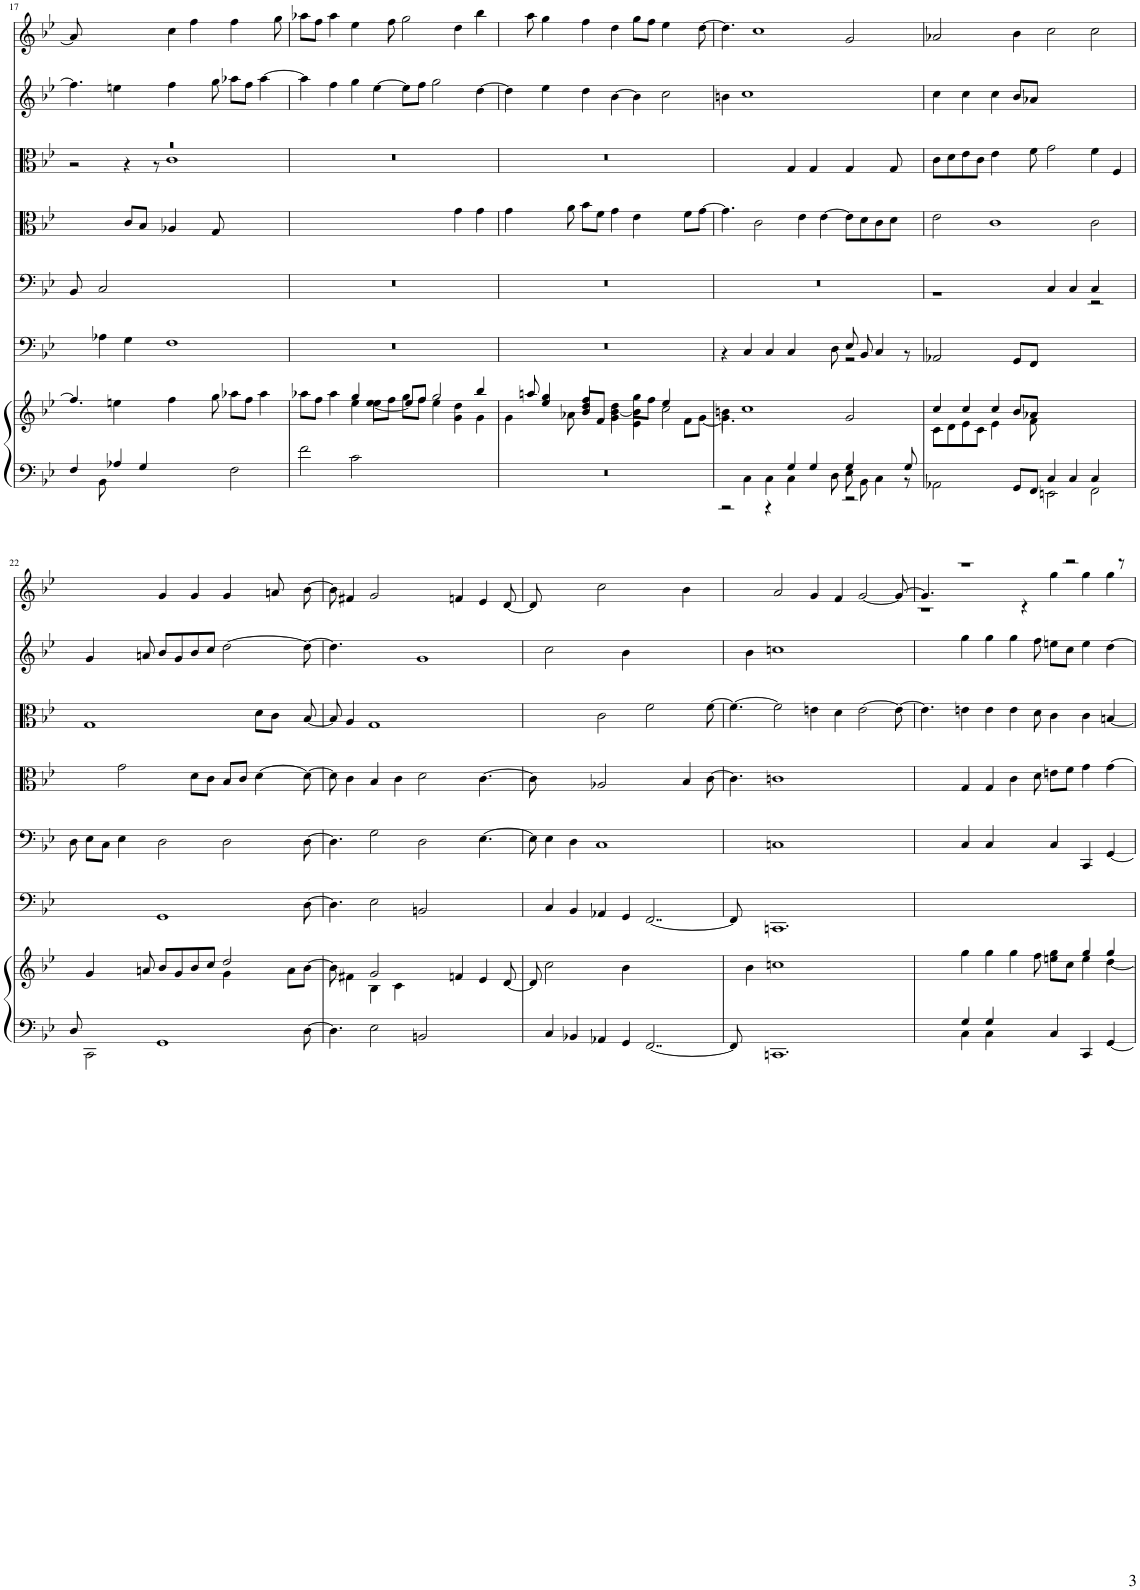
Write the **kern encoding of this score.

**kern	**kern	**kern	**kern	**kern	**kern	**kern	**kern
*part7	*part7	*part6	*part5	*part4	*part3	*part2	*part1
*staff8	*staff7	*staff6	*staff5	*staff4	*staff3	*staff2	*staff1
*I"Piano	*	*I"Voice	*I"Voice	*I"Voice	*I"Voice	*I"Voice	*I"Voice
*I'Pno	*	*I'V	*I'V	*I'V	*I'V	*I'V	*I'V
!!LO:PB:g=z
*clefF4	*clefG2	*clefF4	*clefF4	*clefC3	*clefC3	*clefG2	*clefG2
*k[b-e-]	*k[b-e-]	*k[b-e-]	*k[b-e-]	*k[b-e-]	*k[b-e-]	*k[b-e-]	*k[b-e-]
*M4/2	*M4/2	*M4/2	*M4/2	*M4/2	*M4/2	*M4/2	*M4/2
=17	=17	=17	=17	=17	=17	=17	=17
*	*^	*	*	*	*^	*	*
4F/	2ryy	4.ff/]	4ryy	8BB-/	2ryy	0r	2r	4.ff\]	8a-/]
.	.	.	.	8ryy	.	.	.	.	2ryy
8BB-\	.	.	4A-X\	2C/	.	.	.	.	.
4A-X/	.	4een\	.	.	.	.	.	4een\	.
.	4ryy	.	4G\	.	8c/L	.	4r	.	.
4G/	.	1ryy	.	.	8B-/J	.	.	4ryy	4ryy
.	8ryy	.	8ryy	1ryy	8ryy	.	8r	.	.
2ryy	4ff\	.	1F	.	4A-X/	.	1c	4ff\	4cc\
.	4ryy	.	.	.	4ryy	.	.	4ryy	4ff\
8ryy	8gg\	.	.	.	8G/	.	.	8gg\	8ryy
2F\	8aa-X\L	.	.	.	2ryy	.	.	8aa-X\L	4ff\
.	8ff\J	4.ryy	.	.	.	.	.	8ff\J	.
.	4aa-\	.	.	4ryy	.	.	.	[4aa-\	8ryy
.	.	.	8ryy	.	.	.	8ryy	.	8gg\
*	*	*	*	*	*	*v	*v	*	*
=18	=18	=18	=18	=18	=18	=18	=18	=18
2f\	8aa-X\L	2ryy	0r	0r	1ryy	0r	4aa-\]	8aa-X\L
.	8ff\J	.	.	.	.	.	.	8ff\J
.	4aa-\	.	.	.	.	.	4ff\	4aa-\
2c\	4ee-\	4gg/	.	.	.	.	4gg\	4ee-\
.	[<4ee-\	8ee-\L	.	.	.	.	[>4ee-\	8ryy
.	.	8ff\J	.	.	.	.	.	8ff\
1ryy	8ee-/L]	8gg\L	.	.	2ryy	.	8ee-\L]	2gg\
.	8ff/J	8ff\J	.	.	.	.	8ff\J	.
.	4ee-\	2gg/	.	.	.	.	2gg\	.
.	4g\ 4dd\	.	.	.	4g\	.	.	4dd\
.	4g\	4bb-/	.	.	4g\	.	[4dd\	4bb-\
=19	=19	=19	=19	=19	=19	=19	=19	=19
0r	4g\	2.ryy	0r	0r	4g\	0r	4dd\]	4ryy
.	8aan/	.	.	.	4ryy	.	8ryy	8aa\
.	4ee-/ 4gg/	.	.	.	.	.	4ee-\	4gg\
.	.	.	.	.	8ryy	.	.	.
.	8a-X\	.	.	.	8a\	.	8ryy	8ryy
.	8b-/ 8dd/L	4ff/	.	.	8b-\L	.	4dd\	4ff\
.	8f/J	.	.	.	8f\J	.	.	.
.	4g\ [<4b-\ 4dd\	4ryy	.	.	4g\	.	[>4b-\	4dd\
.	4e-\ 4b-\]	8gg\L	.	.	4e-\	.	4b-\]	8gg\L
.	.	8ff\J	.	.	.	.	.	8ff\J
.	2cc\	4ee-/	.	.	4ryy	.	2cc\	4ee-\
.	.	8f\L	.	.	8f\L	.	.	8ryy
.	.	[8g\J	.	.	[8g\J	.	.	[8dd\
=20	=20	=20	=20	=20	=20	=20	=20	=20
*^	*	*	*^	*	*	*^	*	*
*	*^	*	*	*	*	*	*	*	*	*	*
1ryy	4ryy	2r	4bn\	4.g\]	1ryy	4r	0r	4.g\]	1ryy	2.ryy	4bn\	4.dd\]
.	4C\	.	1cc	.	.	4C/	.	.	.	.	1cc	.
.	.	.	.	1ryy	.	.	.	2c\	.	.	.	1cc
.	4C\	4r	.	.	.	4C/	.	.	.	.	.	.
.	4C\	4G/	.	.	.	4C/	.	.	.	4G/	.	.
.	.	.	.	.	.	.	.	4e-\	.	.	.	.
4ryy	4.ryy	4G/	.	.	4ryy	4ryy	.	.	4ryy	4G/	.	.
.	.	.	.	.	.	.	.	[>4e-\	.	.	.	.
8ryy	.	8D\	8ryy	.	8ryy	8D\	.	.	8ryy	2.ryy	2ryy	.
4G/	8E-\	2r	2g/	2ryy	8E-/	2r	.	8e-\L]	4G/	.	.	2g/
.	8BB-\	.	.	.	8BB-/	.	.	8d\	.	.	.	.
4ryy	4C\	.	.	.	4C/	.	.	8c\	8ryy	.	.	.
.	.	.	.	.	.	.	.	8d\J	8G/	.	4ryy	.
8ryy	8G/	8r	8ryy	8ryy	8ryy	8r	.	8ryy	8ryy	.	.	8ryy
*	*v	*v	*	*	*v	*v	*	*	*v	*v	*	*
=21	=21	=21	=21	=21	=21	=21	=21	=21	=21
*	*	*	*	*	*^	*	*	*	*
2ryy	2AA-X\	4cc/	8c\L	2AA-X/	1ryy	1r	2e-\	8c\L	4cc\	2a-X/
.	.	.	8d\	.	.	.	.	8d\	.	.
.	.	4cc/	8e-\	.	.	.	.	8e-\	4cc\	.
.	.	.	8c\J	.	.	.	.	8c\J	.	.
4ryy	2ryy	4cc/	4e-\	4ryy	.	.	1c	4e-\	4cc\	4ryy
8GG/L	.	8b-/L	8ryy	8GG/L	.	.	.	8ryy	8b-/L	4b-\
8FF/J	.	8a-X/J	8f\	8FF/J	.	.	.	8f\	8a-X/J	.
2EEn\	4C/	1ryy	1ryy	1ryy	2ryy	4C/	.	2g\	1ryy	2cc\
.	4C/	.	.	.	.	4C/	.	.	.	.
4C/	2FF\	.	.	.	4C/	2r	2c\	4f\	.	2cc\
4ryy	.	.	.	.	4ryy	.	.	4F/	.	.
*	*	*	*	*	*v	*v	*	*	*	*
!!LO:LB:g=z
=22	=22	=22	=22	=22	=22	=22	=22	=22	=22
2ryy	8D/	8ryy	4ryy	2ryy	8D\	4ryy	8ryy	8ryy	2ryy
.	2CC\	4g/	.	.	8E-\L	.	1G	4g/	.
*	*	*v	*v	*	*	*	*	*	*
.	.	.	.	8C\J	8ryy	.	.	.
.	.	4ryy	.	4E-\	2g\	.	4ryy	.
4ryy	.	.	4ryy	.	.	.	.	4ryy
.	1ryy	8an/	.	8ryy	.	.	8an/	.
1GG	.	8b-/L	1GG	2D\	.	.	8b-/L	4g/
.	.	8g/	.	.	8ryy	.	8g/	.
.	.	8b-/	.	.	8d\L	.	8b-/	4g/
.	.	8cc/J	.	.	8c\J	4ryy	8cc/J	.
*	*	*^	*	*	*	*	*	*
.	.	2dd/	4g\	.	2D\	8B-/L	.	[>2dd\	4g/
.	.	.	.	.	.	8c/J	8ryy	.	.
.	.	.	2ryy	.	.	[>4d\	8d\L	.	8ryy
.	4.ryy	.	.	.	.	.	8c\J	.	8an/
8ryy	.	8a\L	.	8ryy	8ryy	8ryy	8ryy	8ryy	8ryy
[8D\	.	[8b-\J	.	[8D\	[8D\	8d\_	[8B-/	8dd\_	[8b-\
*v	*v	*	*	*	*	*	*	*	*
=23	=23	=23	=23	=23	=23	=23	=23	=23
4.D\]	8b-\]	4.ryy	4.D\]	4.D\]	8d\]	8B-/]	4.dd\]	8b-\]
.	4f#X\	.	.	.	4c\	4A/	.	4f#X/
2E-\	4B-\	2g/	2E-\	2G\	4B-/	1G	2ryy	2g/
.	4c\	.	.	.	4c\	.	.	.
2BBn/	2ryy	1ryy	2BBn/	2D\	2d\	.	1g	2ryy
2ryy	4fn/	.	2ryy	4ryy	4ryy	2ryy	.	4fn/
.	4e-/	.	.	[4.E-\	[4.c\	.	.	4e-/
8ryy	[8d/	8ryy	8ryy	.	.	8ryy	8ryy	[8d/
*	*v	*v	*	*	*	*	*	*
=24	=24	=24	=24	=24	=24	=24	=24
8ryy	8d/]	8ryy	8E-\]	8c\]	2ryy	8ryy	8d/]
4C/	2cc\	4C/	4E-\	2ryy	.	2cc\	2ryy
4BB-X/	.	4BB-/	4D\	.	.	.	.
.	.	.	.	.	8ryy	.	.
4AA-X/	4ryy	4AA-X/	1C	2A-X/	2c\	4ryy	2cc\
4GG/	4b-\	4GG/	.	.	.	4b-\	.
[2..FF/	2ryy	[2..FF/	.	2ryy	2f\	2ryy	2ryy
.	4ryy	.	4ryy	4B-/	4ryy	4ryy	4b-\
.	8ryy	.	8ryy	[8c\	[>8f\	8ryy	8ryy
=25	=25	=25	=25	=25	=25	=25	=25
8FF/]	8ryy	8FF/]	4ryy	4.c\]	4.f\_	8ryy	4ryy
4ryy	4b-\	4ryy	.	.	.	4b-\	.
.	.	.	8ryy	.	.	.	8ryy
1.CCn	1ccn	1.CCn	1Cn	1cn	2f\]	1ccn	2a/
.	.	.	.	.	4en\	.	4g/
.	.	.	.	.	4d\	.	4f/
.	2ryy	.	2ryy	2ryy	[2e\	2ryy	[2g/
8ryy	8ryy	8ryy	8ryy	8ryy	8e\_	8ryy	8g/_
=26	=26	=26	=26	=26	=26	=26	=26
*^	*^	*	*	*	*	*	*^
4ryy	4.ryy	4ryy	1.ryy	4ryy	4ryy	4ryy	4.e\]	4ryy	4.g/]	1r
8ryy	.	8ryy	.	8ryy	8ryy	8ryy	.	8ryy	.	.
4G/	4C\	4gg\	.	1ryy	4C/	4G/	4en\	4gg\	1r	.
4G/	4C\	4gg\	.	.	4C/	4G/	4e\	4gg\	.	.
4ryy	1ryy	4gg\	.	.	4ryy	4c\	4e\	4gg\	.	.
.	.	.	.	.	.	.	.	.	.	4r
8ryy	.	8ff\	.	.	8ryy	8d\	8d\	8ff\	.	.
4C/	.	8een\ 8gg\L	.	.	4C/	8en\L	4c\	8een\L	.	4gg\
.	.	8cc\J	.	2ryy	.	8f\J	.	8cc\J	2r	.
4CC/	.	4ee\	4gg/	.	4CC/	4g\	4c\	4ee\	.	4gg\
[4GG/	.	[4dd\	4gg/	.	[4GG/	[4g\	[4Bn/	[4dd\	.	4gg\
.	8ryy	.	.	8ryy	.	.	.	.	8r	.
*v	*v	*	*	*	*	*	*	*	*v	*v
*	*v	*v	*	*	*	*	*	*
=	=	=	=	=	=	=	=
*-	*-	*-	*-	*-	*-	*-	*-
